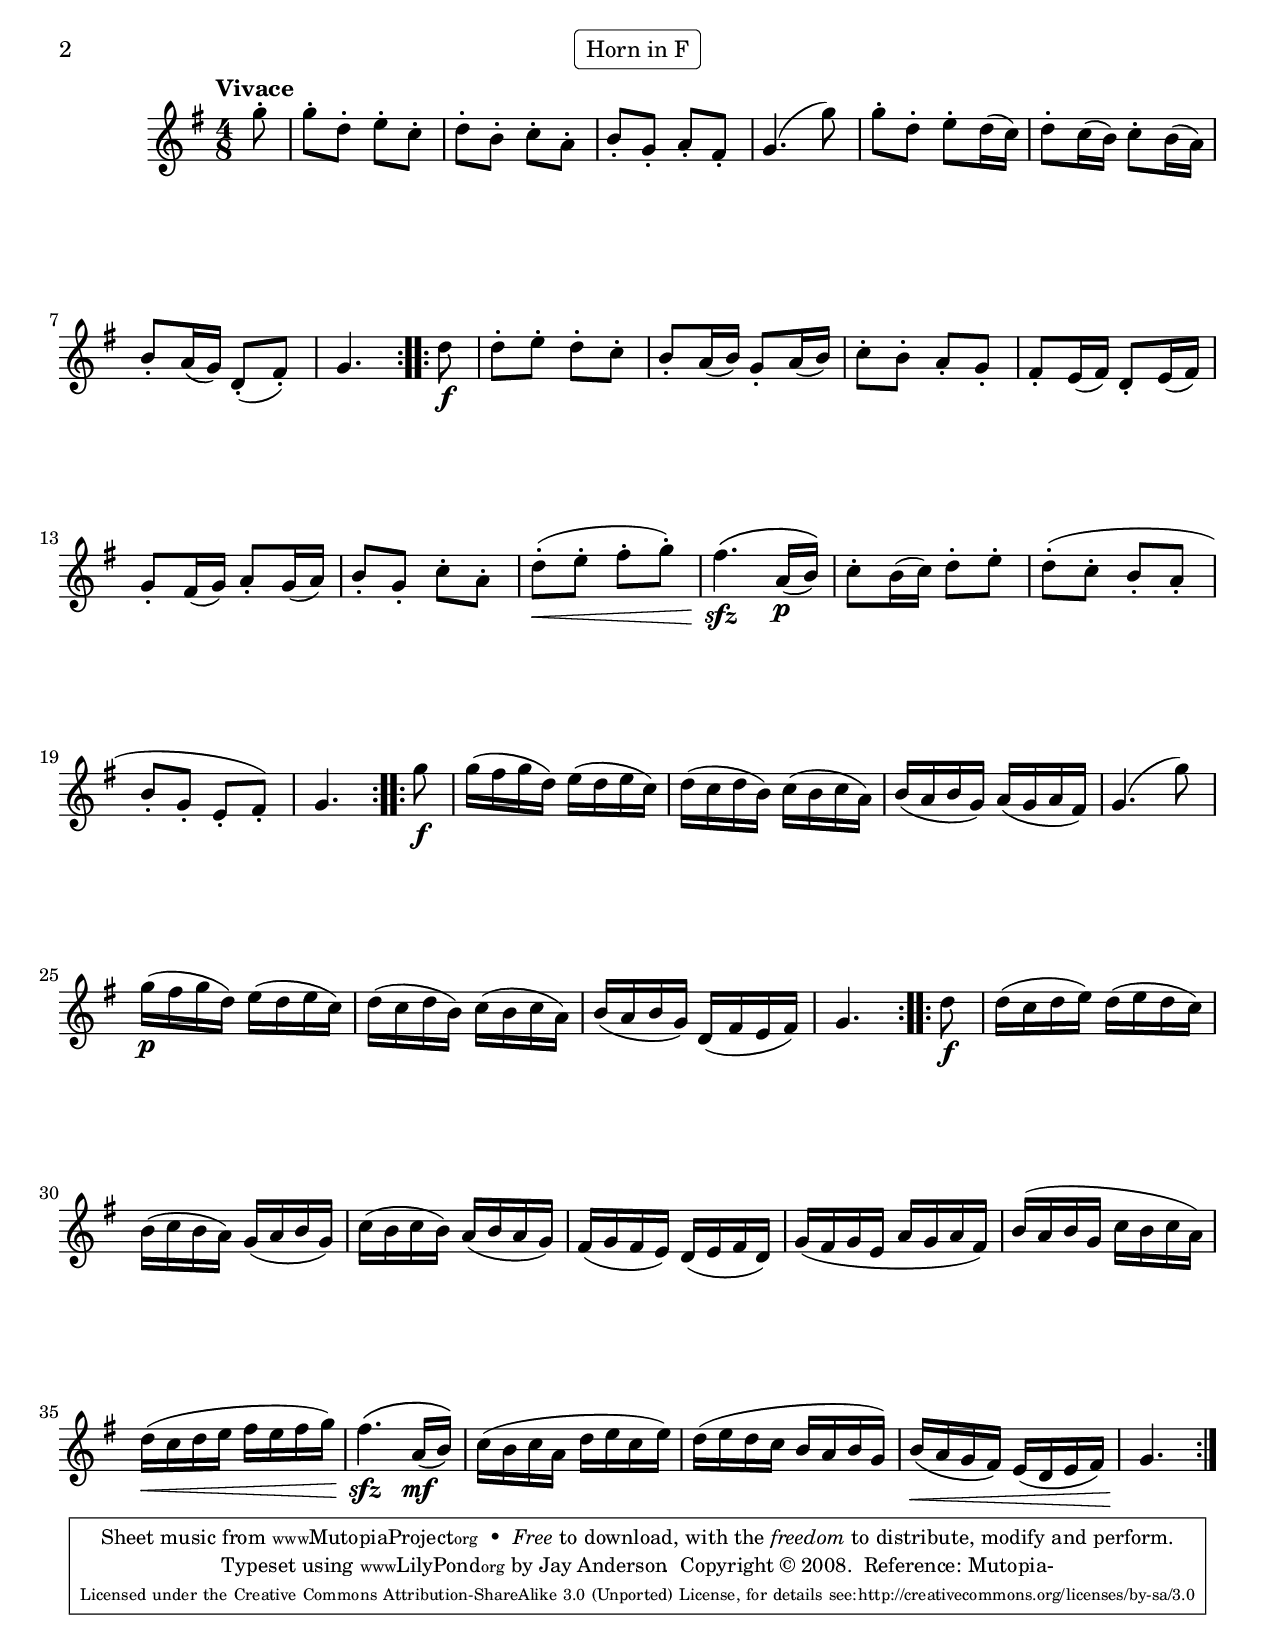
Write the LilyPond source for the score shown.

\version "2.15.23"

\version "2.15.23"

\layout
{
  \context
  {
    \Score
    \accepts "SoloStaff"
    skipBars = ##t
    extraNatural = ##f
    \override PaperColumn #'keep-inside-line = ##t
    \override NonMusicalPaperColumn #'keep-inside-line = ##t
    autoAccidentals = #`(Staff ,(make-accidental-rule 'same-octave 0)
                               ,(make-accidental-rule 'any-octave 0)
                               ,(make-accidental-rule 'same-octave 1))
    tempoHideNote = ##t
  }

  \context
  {
    \Staff
    \type "Engraver_group"
    \name "SoloStaff"

    \alias "Staff"

    fontSize = #-3
    \override StaffSymbol #'staff-space = #(magstep -3)
    \override RehearsalMark #'font-size = #0
  }
}

\midi
{
  \context
  {
    \Voice
    \remove "Dynamic_performer"
  }

  \context
  {
    \Score
    \accepts "SoloStaff"
  }

  \context
  {
    \Staff
    \type "Performer_group"
    \name "SoloStaff"

    \alias "Staff"
  }
}

\paper
{
  ragged-right = ##f
  ragged-last = ##f
  ragged-bottom = ##f
  ragged-last-bottom = ##f

  #(set-paper-size "letter")
  %two-sided = ##t
  %page-breaking = #ly:page-turn-breaking
  scoreTitleMarkup = ##f
  bookTitleMarkup = \markup
  \column
  {
    \vspace #12
    \fill-line { \fontsize #10 {\fromproperty #'header:title } }
    \vspace #2
    \fill-line { \fontsize #6 {\fromproperty #'header:subtitle } }
    \vspace #2
    \fill-line { \fontsize #4 {\fromproperty #'header:composer } }
    \vspace #2
    \fill-line { \fontsize #2 {\fromproperty #'header:opus } }
    \vspace #5
    \fill-line { \fontsize #5 \rounded-box \pad-markup #1.0 {\fromproperty #'header:instrument } }
  }

  oddHeaderMarkup = \markup
  \fill-line
  {
    ""
    \on-the-fly #not-first-page \rounded-box \pad-markup #0.5 \fromproperty #'header:instrument
    \on-the-fly #print-page-number-check-first \fromproperty #'page:page-number-string
  }

  evenHeaderMarkup = \markup
  \fill-line
  {
    \on-the-fly #print-page-number-check-first \fromproperty #'page:page-number-string
    \on-the-fly #not-first-page \rounded-box \pad-markup #0.5 \fromproperty #'header:instrument
    ""
  }
}


instrument = "Horn in F"

\version "2.15.23"

\header
{
  title = "Five Ancient French Dances"
  subtitle = "V. Le Basque"
  composer = "Marin Marais"
  instrument = \instrument

  date = "1828"
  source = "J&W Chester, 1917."
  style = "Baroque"
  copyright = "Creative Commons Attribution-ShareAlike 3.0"
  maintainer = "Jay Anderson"
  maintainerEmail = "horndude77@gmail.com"
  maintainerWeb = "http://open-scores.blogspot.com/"
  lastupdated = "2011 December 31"
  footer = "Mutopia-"
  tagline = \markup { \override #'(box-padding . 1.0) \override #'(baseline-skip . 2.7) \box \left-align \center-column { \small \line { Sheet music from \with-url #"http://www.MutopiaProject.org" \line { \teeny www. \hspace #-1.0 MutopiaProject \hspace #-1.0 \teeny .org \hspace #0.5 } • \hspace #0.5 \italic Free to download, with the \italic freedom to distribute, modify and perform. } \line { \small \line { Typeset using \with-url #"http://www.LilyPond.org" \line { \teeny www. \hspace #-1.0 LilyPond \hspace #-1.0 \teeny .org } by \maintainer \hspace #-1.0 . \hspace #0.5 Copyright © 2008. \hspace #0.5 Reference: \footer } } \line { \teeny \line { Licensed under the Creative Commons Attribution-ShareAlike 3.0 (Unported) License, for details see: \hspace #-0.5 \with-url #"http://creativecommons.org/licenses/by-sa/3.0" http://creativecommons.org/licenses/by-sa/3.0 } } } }
}


\pageBreak \allowPageTurn

\score
{
  \new Staff
  <<
    \transpose f c' { \relative c''
{
  \key c \major
  \repeat volta 2
  {
    c8-. |
    c-. g-. a-. f-. |
    g-. e-. f-. d-. |
    e-. c-. d-. b-. |
    c4.( c'8) |
    c-. g-. a-. g16( f) |
    g8-. f16( e) f8-. e16( d) |
    e8-. d16( c) g8-.( b-.) |
    c4.
  }
  \repeat volta 2
  {
    g'8\f |
    g-. a-. g-. f-. |
    e-. d16( e) c8-. d16( e) |
    f8-. e-. d-. c-. |
    b-. a16( b) g8-. a16( b) |
    c8-. b16( c) d8-. c16( d) |
    e8-. c-. f-. d-. |
    g-.(\< a-. b-. c-.) |
    b4.\(\sfz d,16(\p e)\) |
    f8-. e16( f) g8-. a-. |
    g-.( f-. e-. d-. |
    e-. c-. a-. b-.) |
    c4.
  }
  \repeat volta 2
  {
    c'8\f |
    c16( b c g) a( g a f) |
    g( f g e) f( e f d) |
    e( d e c) d( c d b) |
    c4.( c'8) |
    c16(\p b c g) a( g a f) |
    g( f g e) f( e f d) |
    e( d e c) g( b a b) |
    c4.
  }
  \repeat volta 2
  {
    g'8\f |
    g16( f g a) g( a g f) |
    e( f e d) c( d e c) |
    f( e f e) d( e d c) |
    b( c b a) g( a b g) |
    c( b c a d c d b) |
    e( d e c f e f d) |
    g(\< f g a b a b c) |
    b4.\sfz\( d,16(\mf e)\) |
    f( e f d g a f a) |
    g( a g f e d e c) |
    e(\< d c b) a( g a b) |
    c4.\!
  }
}
 }
    { {
  \tempo "Vivace" 4=92
  \time 4/8
  \partial 8
  \repeat unfold 2
  {
    \repeat volta 2
    {
      s8 |
      s2*7 |
      s4.
    }
    \repeat volta 2
    {
      s8 |
      s2*11 |
      s4.
    }
  }
}
 }
  >>
}
